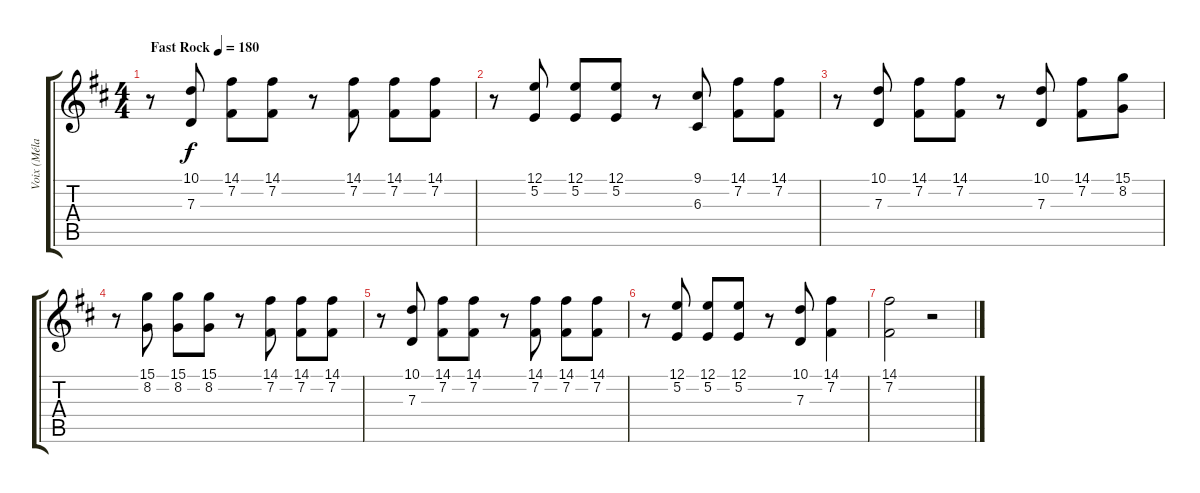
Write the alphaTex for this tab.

\track ("Voix (Mélanie Yelle)" "Voix (Méla") {instrument flute}
\staff {score tabs}
\tuning (E4 B3 G3 D3 A2 E2) {hide}
\ts (4 4)
\tempo (180 "Fast Rock")
\clef g2
\ks d
r.8{dy f instrument flute} (10.1 7.3).8 (14.1 7.2).8 (14.1 7.2).8 r.8 (14.1 7.2).8 (14.1 7.2).8 (14.1 7.2).8 |
r.8 (12.1 5.2).8 (12.1 5.2).8 (12.1 5.2).8 r.8 (9.1 6.3).8 (14.1 7.2).8 (14.1 7.2).8 |
r.8 (10.1 7.3).8 (14.1 7.2).8 (14.1 7.2).8 r.8 (10.1 7.3).8 (14.1 7.2).8 (15.1 8.2).8 |
r.8 (15.1 8.2).8 (15.1 8.2).8 (15.1 8.2).8 r.8 (14.1 7.2).8 (14.1 7.2).8 (14.1 7.2).8 |
r.8 (10.1 7.3).8 (14.1 7.2).8 (14.1 7.2).8 r.8 (14.1 7.2).8 (14.1 7.2).8 (14.1 7.2).8 |
r.8 (12.1 5.2).8 (12.1 5.2).8 (12.1 5.2).8 r.8 (10.1 7.3).8 (14.1 7.2).4 |
(14.1 7.2).2 r.2
